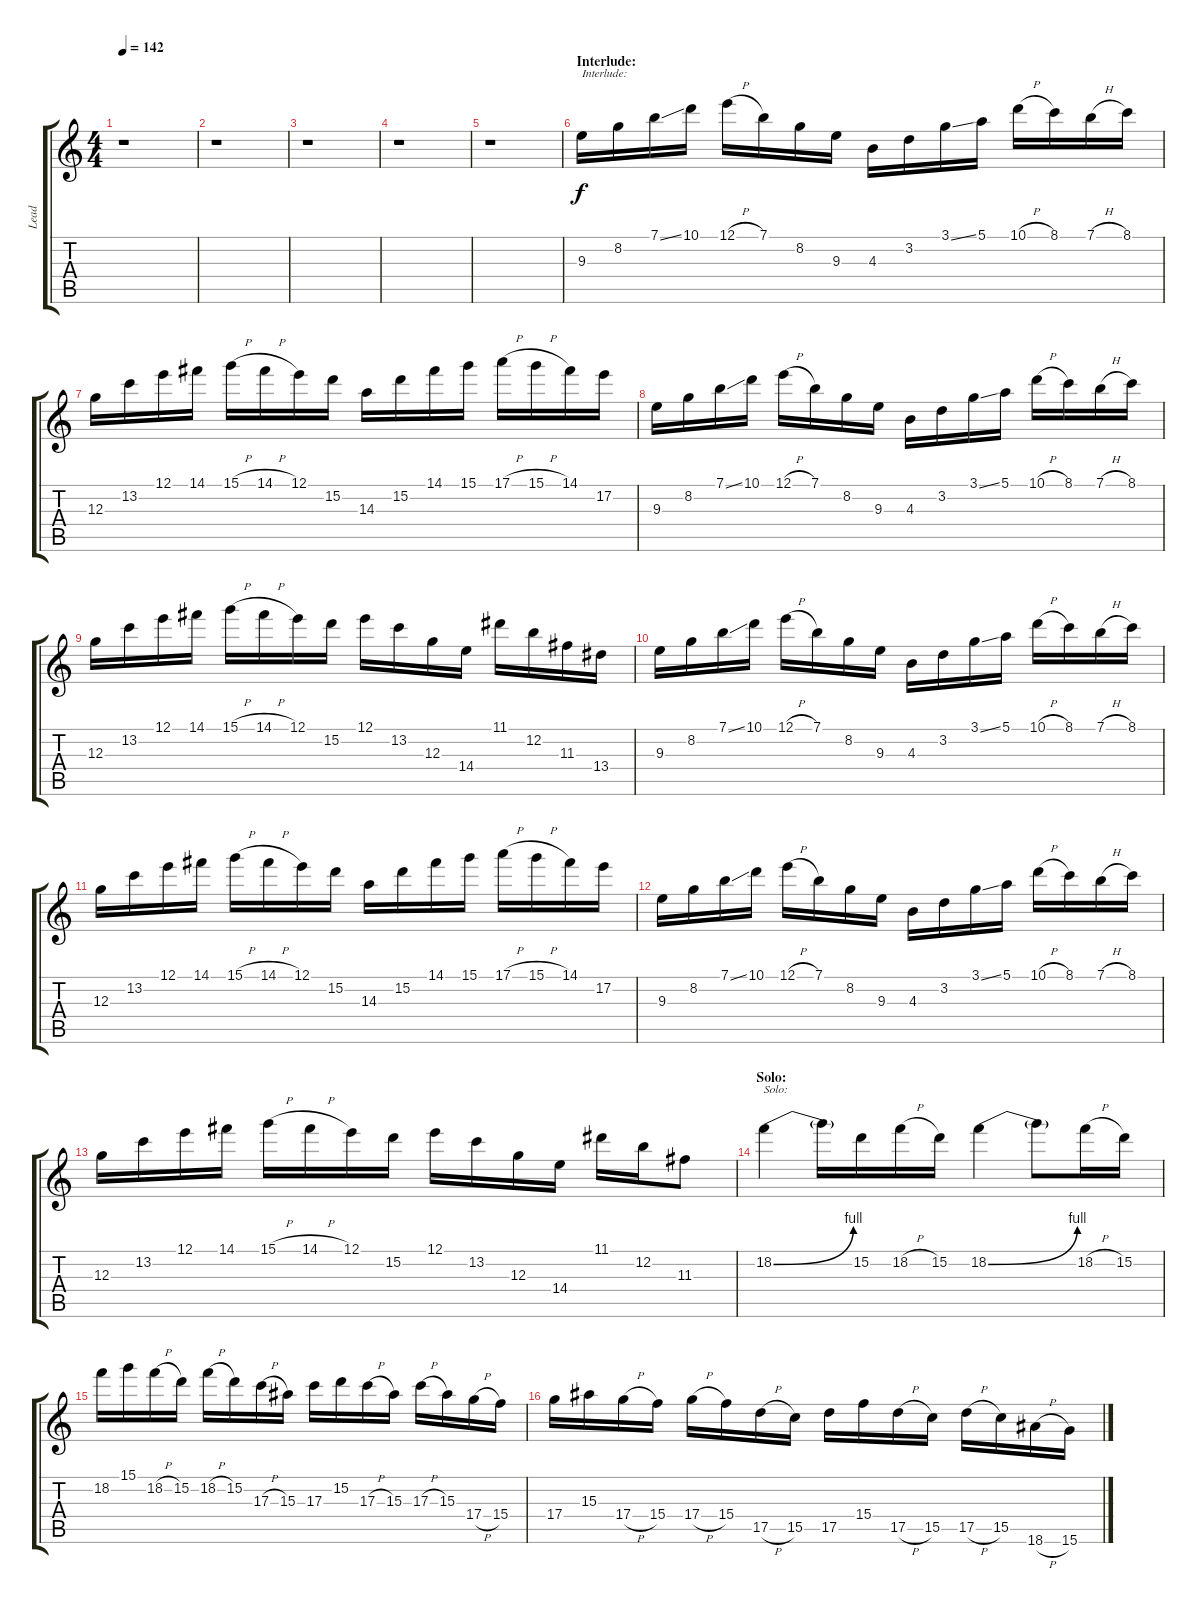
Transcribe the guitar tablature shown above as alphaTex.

\track ("Lead" "Lead") {instrument distortionguitar}
\staff {score tabs}
\tuning (E4 B3 G3 D3 A2 E2) {hide}
\ts (4 4)
\tempo 142
\clef g2
\ks c
r.1{dy f} |
r.1 |
r.1 |
r.1 |
r.1 |
\section ("" "Interlude:")
9.3.16{txt "Interlude:"} 8.2.16 7.1{ss}.16 10.1.16 12.1{h}.16 7.1.16 8.2.16 9.3.16 4.3.16 3.2.16 3.1{ss}.16 5.1.16 10.1{h}.16 8.1.16 7.1{h}.16 8.1.16 |
12.3.16 13.2.16 12.1.16 14.1.16 15.1{h}.16 14.1{h}.16 12.1.16 15.2.16 14.3.16 15.2.16 14.1.16 15.1.16 17.1{h}.16 15.1{h}.16 14.1.16 17.2.16 |
9.3.16 8.2.16 7.1{ss}.16 10.1.16 12.1{h}.16 7.1.16 8.2.16 9.3.16 4.3.16 3.2.16 3.1{ss}.16 5.1.16 10.1{h}.16 8.1.16 7.1{h}.16 8.1.16 |
12.3.16 13.2.16 12.1.16 14.1.16 15.1{h}.16 14.1{h}.16 12.1.16 15.2.16 12.1.16 13.2.16 12.3.16 14.4.16 11.1.16 12.2.16 11.3.16 13.4.16 |
9.3.16 8.2.16 7.1{ss}.16 10.1.16 12.1{h}.16 7.1.16 8.2.16 9.3.16 4.3.16 3.2.16 3.1{ss}.16 5.1.16 10.1{h}.16 8.1.16 7.1{h}.16 8.1.16 |
12.3.16 13.2.16 12.1.16 14.1.16 15.1{h}.16 14.1{h}.16 12.1.16 15.2.16 14.3.16 15.2.16 14.1.16 15.1.16 17.1{h}.16 15.1{h}.16 14.1.16 17.2.16 |
9.3.16 8.2.16 7.1{ss}.16 10.1.16 12.1{h}.16 7.1.16 8.2.16 9.3.16 4.3.16 3.2.16 3.1{ss}.16 5.1.16 10.1{h}.16 8.1.16 7.1{h}.16 8.1.16 |
12.3.16 13.2.16 12.1.16 14.1.16 15.1{h}.16 14.1{h}.16 12.1.16 15.2.16 12.1.16 13.2.16 12.3.16 14.4.16 11.1.16 12.2.16 11.3.8 |
\section ("" "Solo:")
18.2{be (bend 0 0 60 4)}.4{txt "Solo:"} 18.2{t}.16 15.2.16 18.2{h}.16 15.2.16 18.2{be (bend 0 0 60 4)}.4 18.2{t}.8 18.2{h}.16 15.2.16 |
18.2.16 15.1.16 18.2{h}.16 15.2.16 18.2{h}.16 15.2.16 17.3{h}.16 15.3.16 17.3.16 15.2.16 17.3{h}.16 15.3.16 17.3{h}.16 15.3.16 17.4{h}.16 15.4.16 |
17.4.16 15.3.16 17.4{h}.16 15.4.16 17.4{h}.16 15.4.16 17.5{h}.16 15.5.16 17.5.16 15.4.16 17.5{h}.16 15.5.16 17.5{h}.16 15.5.16 18.6{h}.16 15.6.16
